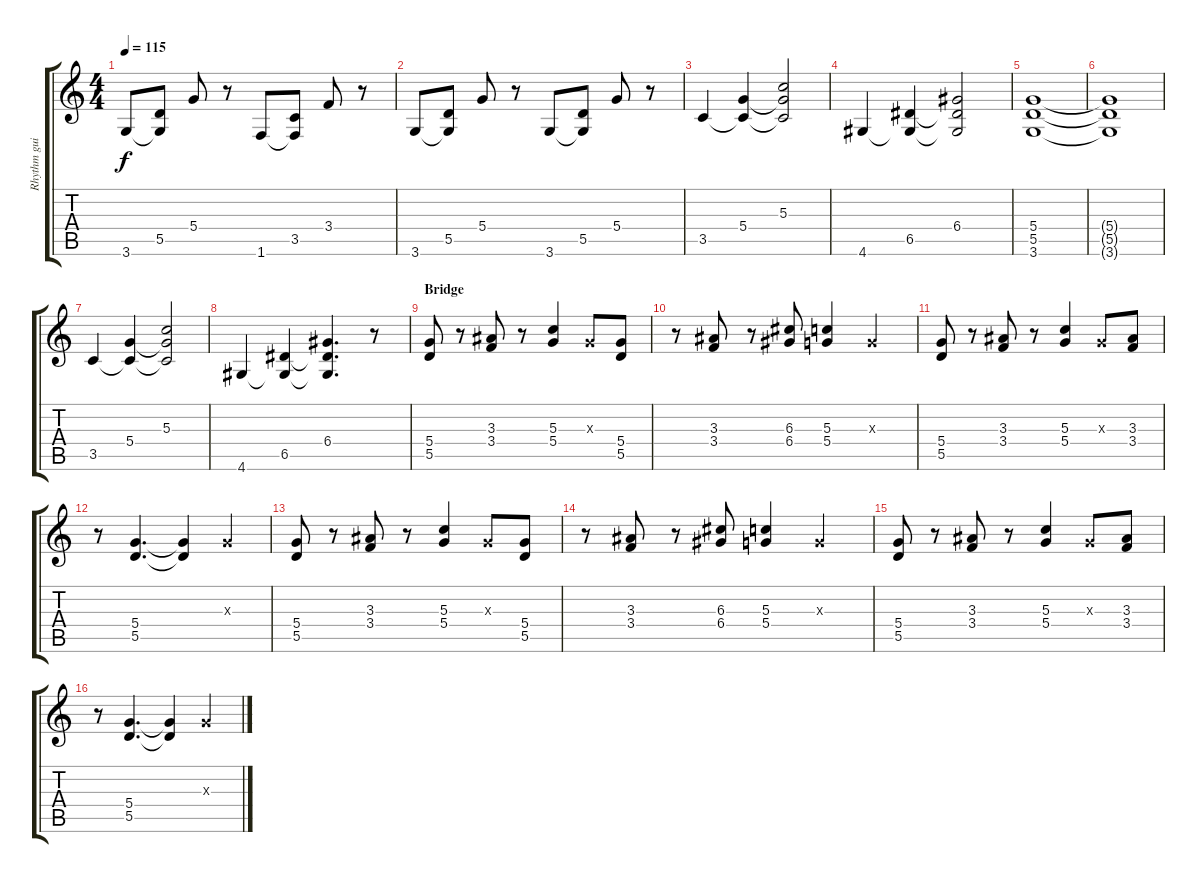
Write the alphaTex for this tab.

\track ("Rhythm guitar" "Rhythm gui") {instrument distortionguitar}
\staff {score tabs}
\tuning (E4 B3 G3 D3 A2 E2) {hide}
\ts (4 4)
\tempo 115
\clef g2
\ks c
3.6.8{dy f} (5.5 3.6{t}).8 5.4.8 r.8 1.6.8 (3.5 1.6{t}).8 3.4.8 r.8 |
3.6.8 (5.5 3.6{t}).8 5.4.8 r.8 3.6.8 (5.5 3.6{t}).8 5.4.8 r.8 |
3.5.4 (5.4 3.5{t}).4 (5.3 5.4{t} 3.5{t}).2 |
4.6.4 (6.5 4.6{t}).4 (6.4 6.5{t} 4.6{t}).2 |
(5.4 5.5 3.6).1 |
(5.4{t} 5.5{t} 3.6{t}).1 |
3.5.4 (5.4 3.5{t}).4 (5.3 5.4{t} 3.5{t}).2 |
4.6.4 (6.5 4.6{t}).4 (6.4 6.5{t} 4.6{t}).4{d} r.8 |
\section ("" "Bridge")
(5.4 5.5).8 r.8 (3.3 3.4).8 r.8 (5.3 5.4).4 0.3{x}.8 (5.4 5.5).8 |
r.8 (3.3 3.4).8 r.8 (6.3 6.4).8 (5.3 5.4).4 0.3{x}.4 |
(5.4 5.5).8 r.8 (3.3 3.4).8 r.8 (5.3 5.4).4 0.3{x}.8 (3.3 3.4).8 |
r.8 (5.4 5.5).4{d} (5.4{t} 5.5{t}).4 0.3{x}.4 |
(5.4 5.5).8 r.8 (3.3 3.4).8 r.8 (5.3 5.4).4 0.3{x}.8 (5.4 5.5).8 |
r.8 (3.3 3.4).8 r.8 (6.3 6.4).8 (5.3 5.4).4 0.3{x}.4 |
(5.4 5.5).8 r.8 (3.3 3.4).8 r.8 (5.3 5.4).4 0.3{x}.8 (3.3 3.4).8 |
r.8 (5.4 5.5).4{d} (5.4{t} 5.5{t}).4 0.3{x}.4
